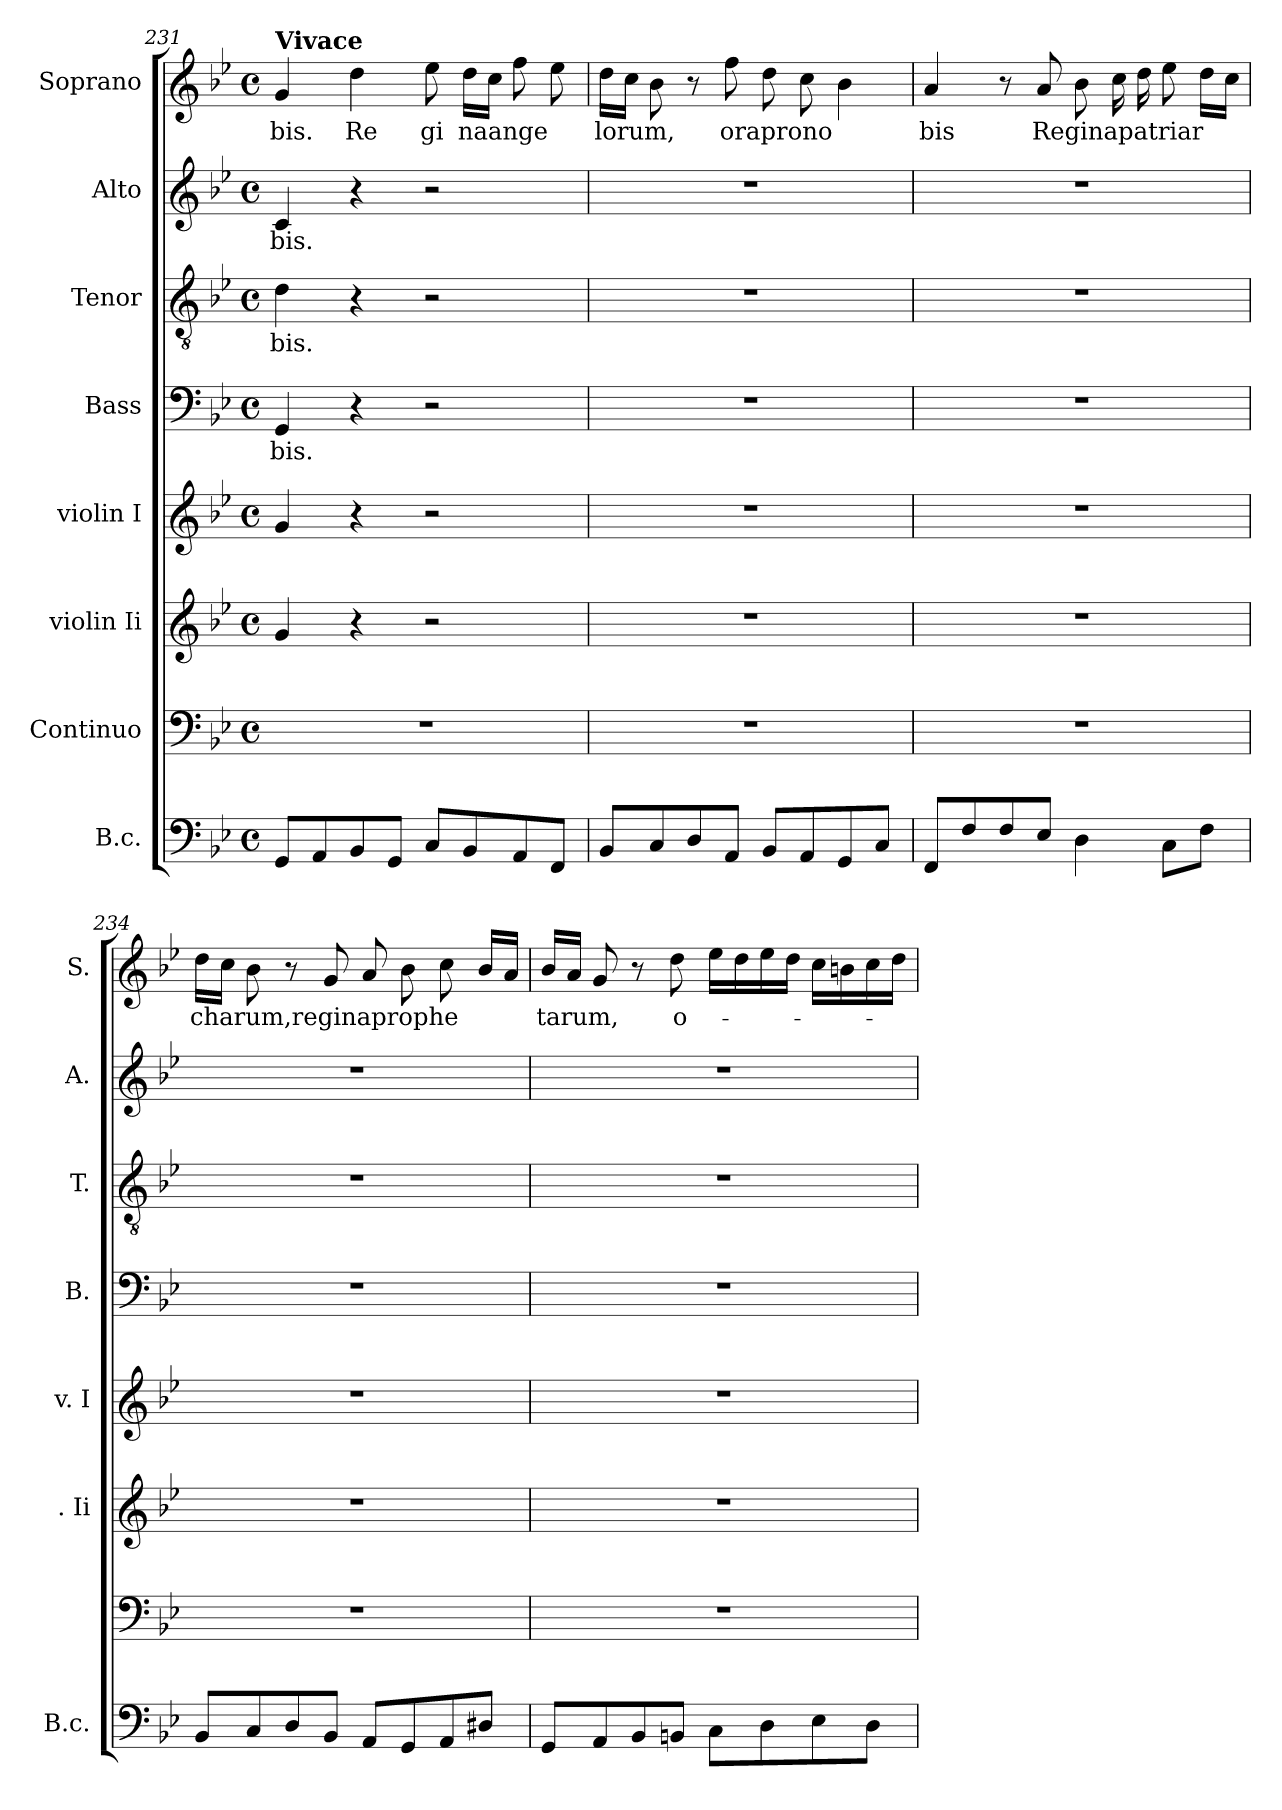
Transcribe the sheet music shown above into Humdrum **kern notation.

**kern	**kern	**kern	**kern	**kern	**text	**kern	**text	**kern	**text	**kern	**text
*part8	*part7	*part6	*part5	*part4	*part4	*part3	*part3	*part2	*part2	*part1	*part1
*staff8	*staff7	*staff6	*staff5	*staff4	*staff4	*staff3	*staff3	*staff2	*staff2	*staff1	*staff1
*I"B.c.	*I"Continuo	*I"violin Ii	*I"violin I	*I"Bass	*	*I"Tenor	*	*I"Alto	*	*I"Soprano	*
*I'B.c.	*	*I'. Ii	*I'v. I	*I'B.	*	*I'T.	*	*I'A.	*	*I'S.	*
!!LO:PB:g=z
*clefF4	*clefF4	*clefG2	*clefG2	*clefF4	*	*clefGv2	*	*clefG2	*	*clefG2	*
*k[b-e-]	*k[b-e-]	*k[b-e-]	*k[b-e-]	*k[b-e-]	*	*k[b-e-]	*	*k[b-e-]	*	*k[b-e-]	*
*B-:	*B-:	*B-:	*B-:	*B-:	*	*B-:	*	*B-:	*	*B-:	*
*M4/4	*M4/4	*M4/4	*M4/4	*M4/4	*	*M4/4	*	*M4/4	*	*M4/4	*
*met(c)	*met(c)	*met(c)	*met(c)	*met(c)	*	*met(c)	*	*met(c)	*	*met(c)	*
=231	=231	=231	=231	=231	=231	=231	=231	=231	=231	=231	=231
!	!	!	!	!	!	!	!	!	!	!LO:TX:a:B:t=Vivace	!
!	!	!	!	!	!LO:LY:b:cj	!	!LO:LY:b:cj	!	!LO:LY:b:cj	!	!LO:LY:b:cj
8GG/L	1r	4g/	4g/	4GG/	-bis.	4d\	bis.	4c/	bis.	4g/	-bis.
8AA/	.	.	.	.	.	.	.	.	.	.	.
!	!	!	!	!	!	!	!	!	!	!	!LO:LY:b:cj
8BB-/	.	4r	4r	4r	.	4r	.	4r	.	4dd\	Re
8GG/J	.	.	.	.	.	.	.	.	.	.	.
!	!	!	!	!	!	!	!	!	!	!	!LO:LY:b:cj
8C/L	.	2r	2r	2r	.	2r	.	2r	.	8ee-\	gi
!	!	!	!	!	!	!	!	!	!	!	!LO:LY:b
8BB-/	.	.	.	.	.	.	.	.	.	16dd\L	naange
.	.	.	.	.	.	.	.	.	.	16cc\J	.
8AA/	.	.	.	.	.	.	.	.	.	8ff\	.
8FF/J	.	.	.	.	.	.	.	.	.	8ee-\	.
=232	=232	=232	=232	=232	=232	=232	=232	=232	=232	=232	=232
!	!	!	!	!	!	!	!	!	!	!	!LO:LY:b
8BB-/L	1r	1r	1r	1r	.	1r	.	1r	.	16dd\L	lorum,
.	.	.	.	.	.	.	.	.	.	16cc\J	.
8C/	.	.	.	.	.	.	.	.	.	8b-\	.
8D/	.	.	.	.	.	.	.	.	.	8r	.
!	!	!	!	!	!	!	!	!	!	!	!LO:LY:b
8AA/J	.	.	.	.	.	.	.	.	.	8ff\	oraprono
8BB-/L	.	.	.	.	.	.	.	.	.	8dd\	.
8AA</	.	.	.	.	.	.	.	.	.	8cc\	.
8GG/	.	.	.	.	.	.	.	.	.	4b-\	.
8C/J	.	.	.	.	.	.	.	.	.	.	.
=233	=233	=233	=233	=233	=233	=233	=233	=233	=233	=233	=233
!	!	!	!	!	!	!	!	!	!	!	!LO:LY:b:cj
8FF/L	1r	1r	1r	1r	.	1r	.	1r	.	4a/	bis
8F/	.	.	.	.	.	.	.	.	.	.	.
8F/	.	.	.	.	.	.	.	.	.	8r	.
!	!	!	!	!	!	!	!	!	!	!	!LO:LY:b
8E-/J	.	.	.	.	.	.	.	.	.	8a/	Reginapatriar
4D<\	.	.	.	.	.	.	.	.	.	8b-\	.
.	.	.	.	.	.	.	.	.	.	16cc\	.
.	.	.	.	.	.	.	.	.	.	16dd\	.
8C\L	.	.	.	.	.	.	.	.	.	8ee-\	.
8F\J	.	.	.	.	.	.	.	.	.	16dd\L	.
.	.	.	.	.	.	.	.	.	.	16cc\J	.
=234	=234	=234	=234	=234	=234	=234	=234	=234	=234	=234	=234
!	!	!	!	!	!	!	!	!	!	!	!LO:LY:b
8BB-/L	1r	1r	1r	1r	.	1r	.	1r	.	16dd\L	charum,reginaprophe
.	.	.	.	.	.	.	.	.	.	16cc\J	.
8C/	.	.	.	.	.	.	.	.	.	8b-\	.
8D/	.	.	.	.	.	.	.	.	.	8r	.
8BB-</J	.	.	.	.	.	.	.	.	.	8g/	.
8AA/L	.	.	.	.	.	.	.	.	.	8a/	.
8GG/	.	.	.	.	.	.	.	.	.	8b-\	.
8AA/	.	.	.	.	.	.	.	.	.	8cc\	.
8D#/J	.	.	.	.	.	.	.	.	.	16b-/L	.
.	.	.	.	.	.	.	.	.	.	16a/J	.
!!LO:LB:g=z
=235	=235	=235	=235	=235	=235	=235	=235	=235	=235	=235	=235
!	!	!	!	!	!	!	!	!	!	!	!LO:LY:b
8GG/L	1r	1r	1r	1r	.	1r	.	1r	.	16b-/L	tarum,
.	.	.	.	.	.	.	.	.	.	16a/J	.
8AA/	.	.	.	.	.	.	.	.	.	8g/	.
8BB-/	.	.	.	.	.	.	.	.	.	8r	.
!	!	!	!	!	!	!	!	!	!	!	!LO:LY:b:cj
8BBn/J	.	.	.	.	.	.	.	.	.	8dd\	o-
8C\L	.	.	.	.	.	.	.	.	.	16ee-\L	.
.	.	.	.	.	.	.	.	.	.	16dd\	.
8D<\	.	.	.	.	.	.	.	.	.	16ee-\	.
.	.	.	.	.	.	.	.	.	.	16dd\J	.
8E-\	.	.	.	.	.	.	.	.	.	16cc\L	.
.	.	.	.	.	.	.	.	.	.	16bn\	.
8D<\J	.	.	.	.	.	.	.	.	.	16cc\	.
.	.	.	.	.	.	.	.	.	.	16dd\J	.
=	=	=	=	=	=	=	=	=	=	=	=
*-	*-	*-	*-	*-	*-	*-	*-	*-	*-	*-	*-
